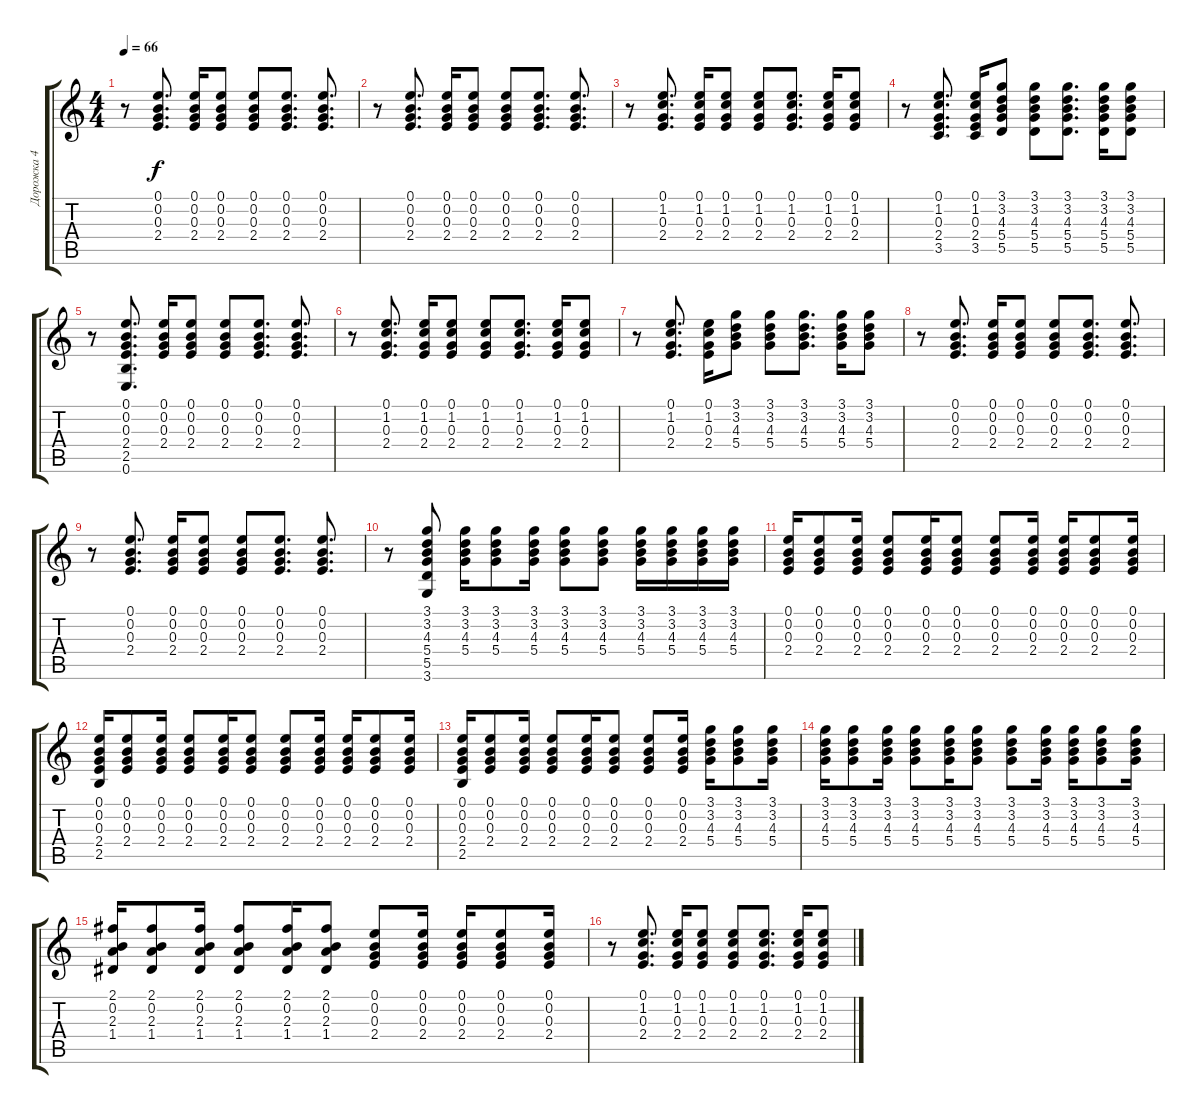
\track ("Дорожка 4" "Дорожка 4") {instrument electricguitarclean}
\staff {score tabs}
\tuning (E4 B3 G3 D3 A2 E2) {hide}
\ts (4 4)
\tempo 66
\clef g2
\ks c
r.8{dy f} (0.1 0.2 0.3 2.4).8{d} (0.1 0.2 0.3 2.4).16 (0.1 0.2 0.3 2.4).8 (0.1 0.2 0.3 2.4).8 (0.1 0.2 0.3 2.4).8{d} (0.1 0.2 0.3 2.4).8{d} |
r.8 (0.1 0.2 0.3 2.4).8{d} (0.1 0.2 0.3 2.4).16 (0.1 0.2 0.3 2.4).8 (0.1 0.2 0.3 2.4).8 (0.1 0.2 0.3 2.4).8{d} (0.1 0.2 0.3 2.4).8{d} |
r.8 (0.1 1.2 0.3 2.4).8{d} (0.1 1.2 0.3 2.4).16 (0.1 1.2 0.3 2.4).8 (0.1 1.2 0.3 2.4).8 (0.1 1.2 0.3 2.4).8{d} (0.1 1.2 0.3 2.4).16 (0.1 1.2 0.3 2.4).8 |
r.8 (0.1 1.2 0.3 2.4 3.5).8{d} (0.1 1.2 0.3 2.4 3.5).16 (3.1 3.2 4.3 5.4 5.5).8 (3.1 3.2 4.3 5.4 5.5).8 (3.1 3.2 4.3 5.4 5.5).8{d} (3.1 3.2 4.3 5.4 5.5).16 (3.1 3.2 4.3 5.4 5.5).8 |
r.8 (0.1 0.2 0.3 2.4 2.5 0.6).8{d} (0.1 0.2 0.3 2.4).16 (0.1 0.2 0.3 2.4).8 (0.1 0.2 0.3 2.4).8 (0.1 0.2 0.3 2.4).8{d} (0.1 0.2 0.3 2.4).8{d} |
r.8 (0.1 1.2 0.3 2.4).8{d} (0.1 1.2 0.3 2.4).16 (0.1 1.2 0.3 2.4).8 (0.1 1.2 0.3 2.4).8 (0.1 1.2 0.3 2.4).8{d} (0.1 1.2 0.3 2.4).16 (0.1 1.2 0.3 2.4).8 |
r.8 (0.1 1.2 0.3 2.4).8{d} (0.1 1.2 0.3 2.4).16 (3.1 3.2 4.3 5.4).8 (3.1 3.2 4.3 5.4).8 (3.1 3.2 4.3 5.4).8{d} (3.1 3.2 4.3 5.4).16 (3.1 3.2 4.3 5.4).8 |
r.8 (0.1 0.2 0.3 2.4).8{d} (0.1 0.2 0.3 2.4).16 (0.1 0.2 0.3 2.4).8 (0.1 0.2 0.3 2.4).8 (0.1 0.2 0.3 2.4).8{d} (0.1 0.2 0.3 2.4).8{d} |
r.8 (0.1 0.2 0.3 2.4).8{d} (0.1 0.2 0.3 2.4).16 (0.1 0.2 0.3 2.4).8 (0.1 0.2 0.3 2.4).8 (0.1 0.2 0.3 2.4).8{d} (0.1 0.2 0.3 2.4).8{d} |
r.8 (3.1 3.2 4.3 5.4 5.5 3.6).8 (3.1 3.2 4.3 5.4).16 (3.1 3.2 4.3 5.4).8 (3.1 3.2 4.3 5.4).16 (3.1 3.2 4.3 5.4).8 (3.1 3.2 4.3 5.4).8 (3.1 3.2 4.3 5.4).16 (3.1 3.2 4.3 5.4).16 (3.1 3.2 4.3 5.4).16 (3.1 3.2 4.3 5.4).16 |
(0.1 0.2 0.3 2.4).16 (0.1 0.2 0.3 2.4).8 (0.1 0.2 0.3 2.4).16 (0.1 0.2 0.3 2.4).8 (0.1 0.2 0.3 2.4).16 (0.1 0.2 0.3 2.4).8 (0.1 0.2 0.3 2.4).8 (0.1 0.2 0.3 2.4).16 (0.1 0.2 0.3 2.4).16 (0.1 0.2 0.3 2.4).8 (0.1 0.2 0.3 2.4).16 |
(0.1 0.2 0.3 2.4 2.5).16 (0.1 0.2 0.3 2.4).8 (0.1 0.2 0.3 2.4).16 (0.1 0.2 0.3 2.4).8 (0.1 0.2 0.3 2.4).16 (0.1 0.2 0.3 2.4).8 (0.1 0.2 0.3 2.4).8 (0.1 0.2 0.3 2.4).16 (0.1 0.2 0.3 2.4).16 (0.1 0.2 0.3 2.4).8 (0.1 0.2 0.3 2.4).16 |
(0.1 0.2 0.3 2.4 2.5).16 (0.1 0.2 0.3 2.4).8 (0.1 0.2 0.3 2.4).16 (0.1 0.2 0.3 2.4).8 (0.1 0.2 0.3 2.4).16 (0.1 0.2 0.3 2.4).8 (0.1 0.2 0.3 2.4).8 (0.1 0.2 0.3 2.4).16 (3.1 3.2 4.3 5.4).16 (3.1 3.2 4.3 5.4).8 (3.1 3.2 4.3 5.4).16 |
(3.1 3.2 4.3 5.4).16 (3.1 3.2 4.3 5.4).8 (3.1 3.2 4.3 5.4).16 (3.1 3.2 4.3 5.4).8 (3.1 3.2 4.3 5.4).16 (3.1 3.2 4.3 5.4).8 (3.1 3.2 4.3 5.4).8 (3.1 3.2 4.3 5.4).16 (3.1 3.2 4.3 5.4).16 (3.1 3.2 4.3 5.4).8 (3.1 3.2 4.3 5.4).16 |
(2.1 0.2 2.3 1.4).16 (2.1 0.2 2.3 1.4).8 (2.1 0.2 2.3 1.4).16 (2.1 0.2 2.3 1.4).8 (2.1 0.2 2.3 1.4).16 (2.1 0.2 2.3 1.4).8 (0.1 0.2 0.3 2.4).8 (0.1 0.2 0.3 2.4).16 (0.1 0.2 0.3 2.4).16 (0.1 0.2 0.3 2.4).8 (0.1 0.2 0.3 2.4).16 |
r.8 (0.1 1.2 0.3 2.4).8{d} (0.1 1.2 0.3 2.4).16 (0.1 1.2 0.3 2.4).8 (0.1 1.2 0.3 2.4).8 (0.1 1.2 0.3 2.4).8{d} (0.1 1.2 0.3 2.4).16 (0.1 1.2 0.3 2.4).8
